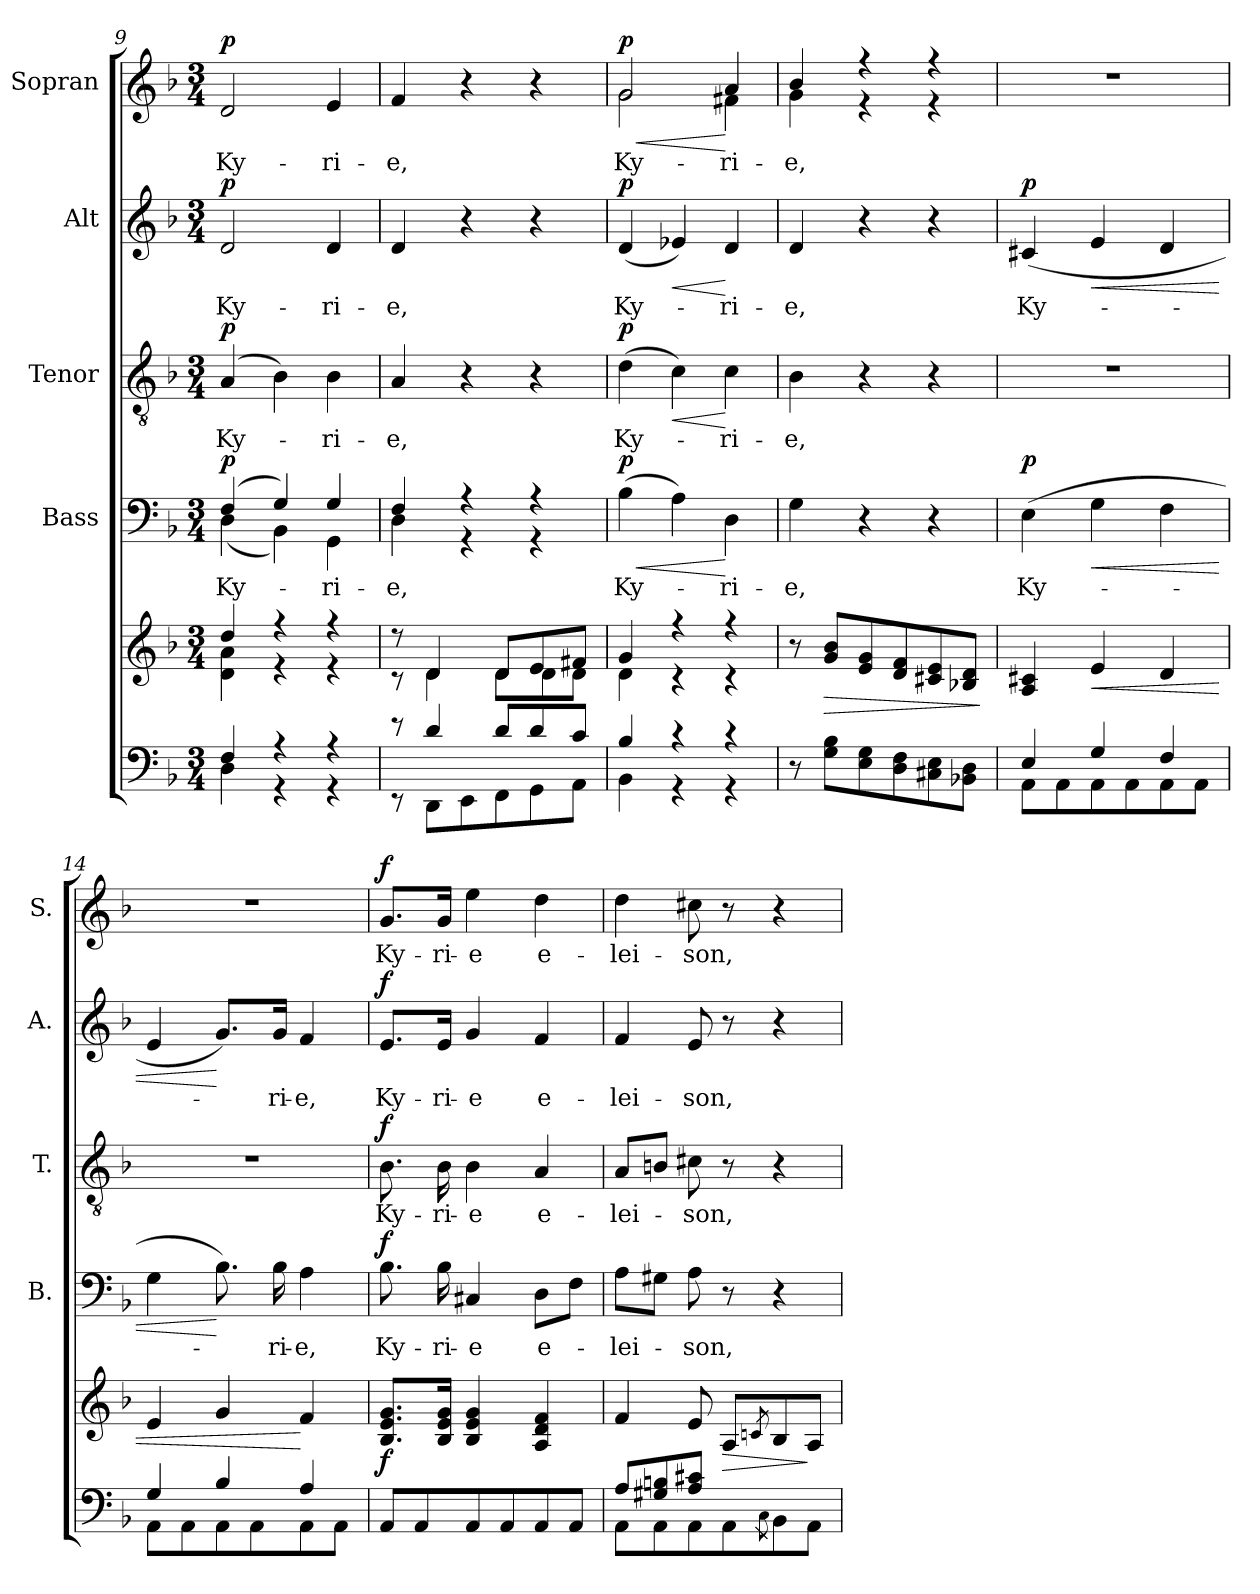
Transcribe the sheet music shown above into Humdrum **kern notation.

**kern	**kern	**dynam	**kern	**text	**dynam	**kern	**text	**dynam	**kern	**text	**dynam	**kern	**text	**dynam
*part5	*part5	*part5	*part4	*part4	*part4	*part3	*part3	*part3	*part2	*part2	*part2	*part1	*part1	*part1
*staff6	*staff5	*staff5/6	*staff4	*staff4	*staff4	*staff3	*staff3	*staff3	*staff2	*staff2	*staff2	*staff1	*staff1	*staff1
*	*	*	*I"Bass	*	*	*I"Tenor	*	*	*I"Alt	*	*	*I"Sopran	*	*
*	*	*	*I'B.	*	*	*I'T.	*	*	*I'A.	*	*	*I'S.	*	*
!!LO:LB:g=z
*clefF4	*clefG2	*	*clefF4	*	*	*clefGv2	*	*	*clefG2	*	*	*clefG2	*	*
*k[b-]	*k[b-]	*	*k[b-]	*	*	*k[b-]	*	*	*k[b-]	*	*	*k[b-]	*	*
*F:	*F:	*	*F:	*	*	*F:	*	*	*F:	*	*	*F:	*	*
*M3/4	*M3/4	*	*M3/4	*	*	*M3/4	*	*	*M3/4	*	*	*M3/4	*	*
=9	=9	=9	=9	=9	=9	=9	=9	=9	=9	=9	=9	=9	=9	=9
*^	*^	*	*	*	*	*	*	*	*	*	*	*	*	*
!	!	!	!	!	!	!LO:LY:b	!LO:DY:a	!	!LO:LY:b	!LO:DY:a	!	!LO:LY:b	!LO:DY:a	!	!LO:LY:b	!LO:DY:a
*	*	*	*	*	*^	*	*	*	*	*	*	*	*	*	*	*
4F/	4D\	4dd/	4d\ 4a\	.	(4F/	(<4D\	Ky-	p	(4A/	Ky-	p	2d/	Ky-	p	2d/	Ky-	p
4r	4r	4r	4r	.	4G/)	4BB-\)	.	.	4B-\)	.	.	.	.	.	.	.	.
!	!	!	!	!	!	!	!LO:LY:b	!	!	!LO:LY:b	!	!	!LO:LY:b	!	!	!LO:LY:b	!
4r	4r	4r	4r	.	4G/	4GG\	-ri-	.	4B-\	-ri-	.	4d/	-ri-	.	4e/	-ri-	.
=10	=10	=10	=10	=10	=10	=10	=10	=10	=10	=10	=10	=10	=10	=10	=10	=10	=10
!	!	!	!	!	!	!	!LO:LY:b	!	!	!LO:LY:b	!	!	!LO:LY:b	!	!	!LO:LY:b	!
8r	8rEE	8r	8r	.	4F/	4D\	-e,	.	4A/	-e,	.	4d/	-e,	.	4f/	-e,	.
4d/	8DD\L	4d/	4d\	.	.	.	.	.	.	.	.	.	.	.	.	.	.
.	8EE\	.	.	.	4r	4r	.	.	4r	.	.	4r	.	.	4r	.	.
8d/L	8FF\	8d/L	8d\L	.	.	.	.	.	.	.	.	.	.	.	.	.	.
8d/	8GG\	8e/	8d\	.	4r	4r	.	.	4r	.	.	4r	.	.	4r	.	.
8c/J	8AA\J	8f#X/J	8d\J	.	.	.	.	.	.	.	.	.	.	.	.	.	.
*	*	*	*	*	*v	*v	*	*	*	*	*	*	*	*	*	*	*
=11	=11	=11	=11	=11	=11	=11	=11	=11	=11	=11	=11	=11	=11	=11	=11	=11
!	!	!	!	!	!	!LO:LY:b	!LO:HP:b	!	!LO:LY:b	!	!	!LO:LY:b	!	!	!LO:LY:b	!LO:HP:b
*	*	*	*	*	*	*	*	*	*	*	*	*	*	*^	*	*
!	!	!	!	!	!	!	!LO:DY:n=1:a	!	!	!LO:DY:a	!	!	!LO:DY:a	!	!	!	!LO:DY:n=1:a
4B-/	4BB-\	4g/	4d\	.	(>4B-\	Ky-	< p	(>4d\	Ky-	p	(<4d/	Ky-	p	2g/	2g\	Ky-	< p
!	!	!	!	!	!	!	!	!	!	!LO:HP:b	!	!	!LO:HP:b	!	!	!	!
4r	4r	4r	4r	.	4A\)	.	.	4c\)	.	<	4e-X/)	.	<	.	.	.	.
!	!	!	!	!	!	!LO:LY:b	!	!	!LO:LY:b	!	!	!LO:LY:b	!	!	!	!LO:LY:b	!
4r	4r	4r	4r	.	4D\	-ri-	[	4c\	-ri-	[	4d/	-ri-	[	4a/	4f#X\	-ri-	[
=12	=12	=12	=12	=12	=12	=12	=12	=12	=12	=12	=12	=12	=12	=12	=12	=12	=12
!	!	!	!	!	!	!LO:LY:b	!	!	!LO:LY:b	!	!	!LO:LY:b	!	!	!	!LO:LY:b	!
*v	*v	*	*	*	*	*	*	*	*	*	*	*	*	*	*	*	*
*	*v	*v	*	*	*	*	*	*	*	*	*	*	*	*	*	*
8r	8r	.	4G\	-e,	.	4B-\	-e,	.	4d/	-e,	.	4b-/	4g\	-e,	.
!	!	!LO:HP:b	!	!	!	!	!	!	!	!	!	!	!	!	!
8G\ 8B-\L	8g/ 8b-/L	>	.	.	.	.	.	.	.	.	.	.	.	.	.
8E\ 8G\	8e/ 8g/	.	4r	.	.	4r	.	.	4r	.	.	4r	4r	.	.
8D\ 8F\	8d/ 8f/	.	.	.	.	.	.	.	.	.	.	.	.	.	.
8C#X\ 8E\	8c#X/ 8e/	.	4r	.	.	4r	.	.	4r	.	.	4r	4r	.	.
8BB-X\ 8D\J	8B-X/ 8d/J	.	.	.	.	.	.	.	.	.	.	.	.	.	.
*	*	*	*	*	*	*	*	*	*	*	*	*v	*v	*	*
.	.	]	.	.	.	.	.	.	.	.	.	.	.	.
=13	=13	=13	=13	=13	=13	=13	=13	=13	=13	=13	=13	=13	=13	=13
*^	*	*	*	*	*	*	*	*	*	*	*	*	*	*
!	!	!	!	!	!LO:LY:b	!LO:DY:a	!	!	!	!	!LO:LY:b	!LO:DY:a	!	!	!
4E/	8AA\L	4A/ 4c#X/	.	(>4E\	Ky-	p	2.r	.	.	(<4c#X/	Ky-	p	2.r	.	.
.	8AA\	.	.	.	.	.	.	.	.	.	.	.	.	.	.
!	!	!	!LO:HP:b	!	!	!LO:HP:b	!	!	!	!	!	!LO:HP:b	!	!	!
4G/	8AA\	4e/	<	4G\	.	<	.	.	.	4e/	.	<	.	.	.
.	8AA\	.	.	.	.	.	.	.	.	.	.	.	.	.	.
4F/	8AA\	4d/	.	4F\	.	.	.	.	.	4d/	.	.	.	.	.
.	8AA\J	.	.	.	.	.	.	.	.	.	.	.	.	.	.
=14	=14	=14	=14	=14	=14	=14	=14	=14	=14	=14	=14	=14	=14	=14	=14
4G/	8AA\L	4e/	.	4G\	.	.	2.r	.	.	4e/	.	.	2.r	.	.
.	8AA\	.	.	.	.	.	.	.	.	.	.	.	.	.	.
4B-/	8AA\	4g/	.	8.B-\)	.	[	.	.	.	8.g/L)	.	[	.	.	.
.	8AA\	.	.	.	.	.	.	.	.	.	.	.	.	.	.
!	!	!	!	!	!LO:LY:b	!	!	!	!	!	!LO:LY:b	!	!	!	!
.	.	.	.	16B-\	-ri-	.	.	.	.	16g/Jk	-ri-	.	.	.	.
!	!	!	!	!	!LO:LY:b	!	!	!	!	!	!LO:LY:b	!	!	!	!
4A/	8AA\	4f/	[	4A\	-e,	.	.	.	.	4f/	-e,	.	.	.	.
.	8AA\J	.	.	.	.	.	.	.	.	.	.	.	.	.	.
=15	=15	=15	=15	=15	=15	=15	=15	=15	=15	=15	=15	=15	=15	=15	=15
!	!	!	!LO:DY:b	!	!LO:LY:b	!LO:DY:a	!	!LO:LY:b	!LO:DY:a	!	!LO:LY:b	!LO:DY:a	!	!LO:LY:b	!LO:DY:a
*v	*v	*	*	*	*	*	*	*	*	*	*	*	*	*	*
8AA/L	8.B-/ 8.e/ 8.g/L	f	8.B-\	Ky-	f	8.B-\	Ky-	f	8.e/L	Ky-	f	8.g/L	Ky-	f
8AA/	.	.	.	.	.	.	.	.	.	.	.	.	.	.
!	!	!	!	!LO:LY:b	!	!	!LO:LY:b	!	!	!LO:LY:b	!	!	!LO:LY:b	!
.	16B-/ 16e/ 16g/Jk	.	16B-\	-ri-	.	16B-\	-ri-	.	16e/Jk	-ri-	.	16g/Jk	-ri-	.
!	!	!	!	!LO:LY:b	!	!	!LO:LY:b	!	!	!LO:LY:b	!	!	!LO:LY:b	!
8AA/	4B-/ 4e/ 4g/	.	4C#X/	-e	.	4B-\	-e	.	4g/	-e	.	4ee\	-e	.
8AA/	.	.	.	.	.	.	.	.	.	.	.	.	.	.
!	!	!	!	!LO:LY:b	!	!	!LO:LY:b	!	!	!LO:LY:b	!	!	!LO:LY:b	!
8AA/	4A/ 4d/ 4f/	.	8D\L	e-	.	4A/	e-	.	4f/	e-	.	4dd\	e-	.
8AA/J	.	.	8F\J	.	.	.	.	.	.	.	.	.	.	.
=16	=16	=16	=16	=16	=16	=16	=16	=16	=16	=16	=16	=16	=16	=16
*^	*	*	*	*	*	*	*	*	*	*	*	*	*	*
!	!	!	!	!	!LO:LY:b	!	!	!LO:LY:b	!	!	!LO:LY:b	!	!	!LO:LY:b	!
8A/L	8AA\L	4f/	.	8A\L	-lei-	.	8A/L	-lei-	.	4f/	-lei-	.	4dd\	-lei-	.
8G#X/ 8Bn/	8AA\	.	.	8G#X\J	.	.	8Bn/J	.	.	.	.	.	.	.	.
!	!	!	!	!	!LO:LY:b	!	!	!LO:LY:b	!	!	!LO:LY:b	!	!	!LO:LY:b	!
8A/ 8c#X/J	8AA\	8e/	.	8A\	-son,	.	8c#X\	-son,	.	8e/	-son,	.	8cc#X\	-son,	.
!	!	!	!LO:HP:b	!	!	!	!	!	!	!	!	!	!	!	!
4.ryy	8AA\	8A/L	>	8r	.	.	8r	.	.	8r	.	.	8r	.	.
.	8qC\	8qcn/	.	.	.	.	.	.	.	.	.	.	.	.	.
.	8BB-\	8B-/	.	4r	.	.	4r	.	.	4r	.	.	4r	.	.
.	8AA\J	8A/J	]	.	.	.	.	.	.	.	.	.	.	.	.
*v	*v	*	*	*	*	*	*	*	*	*	*	*	*	*	*
=	=	=	=	=	=	=	=	=	=	=	=	=	=	=
*-	*-	*-	*-	*-	*-	*-	*-	*-	*-	*-	*-	*-	*-	*-
